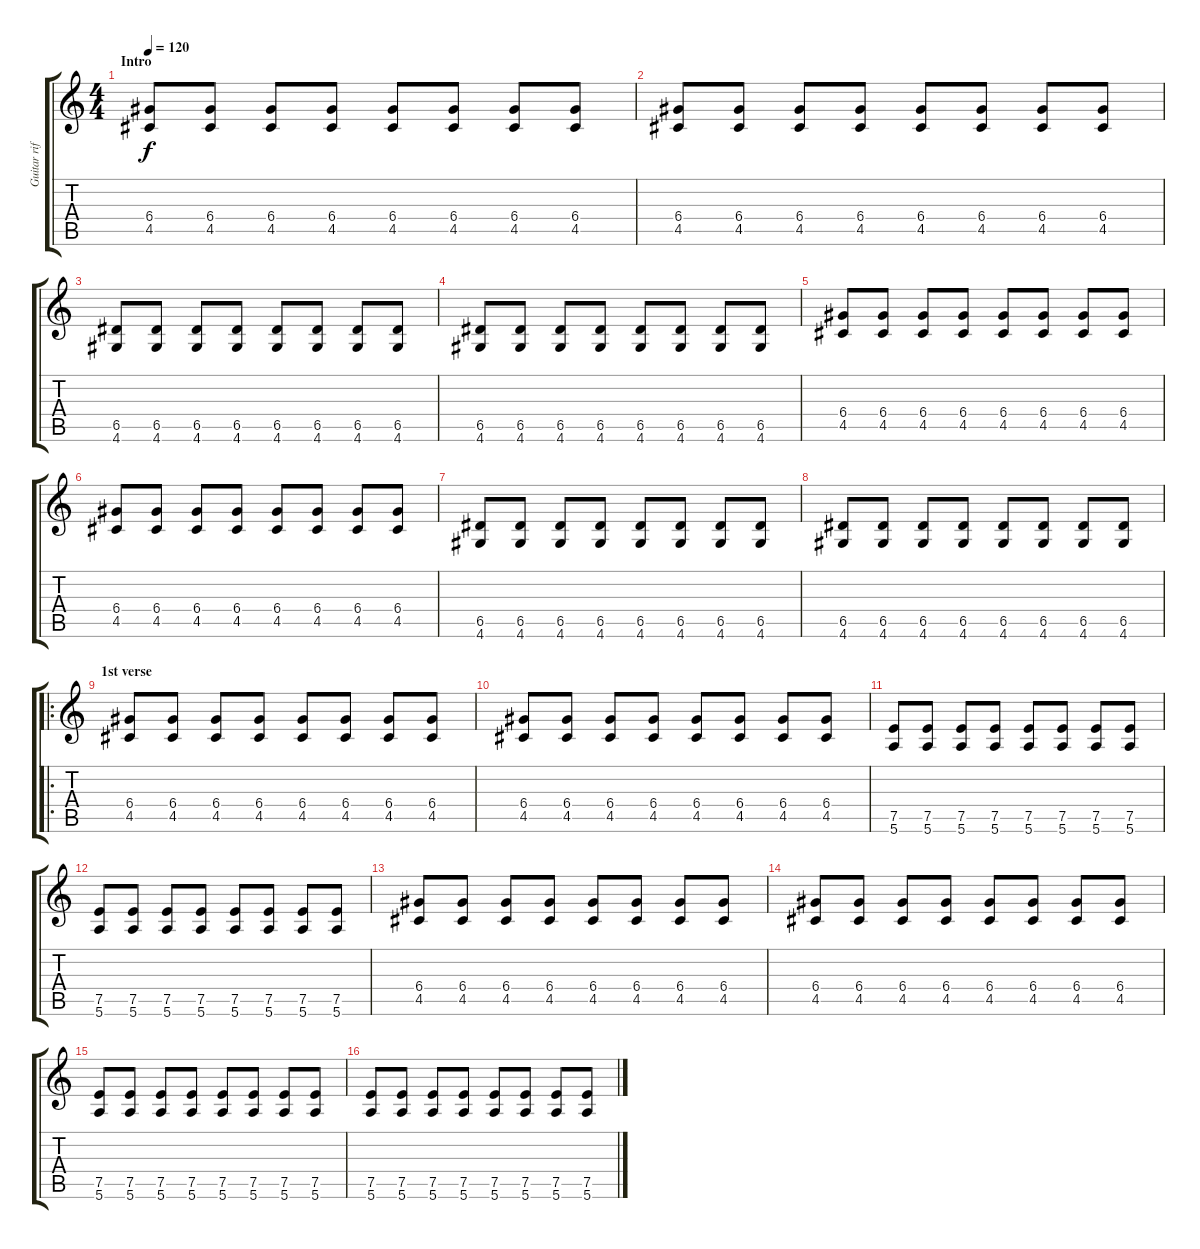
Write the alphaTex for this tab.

\track ("Guitar riff" "Guitar rif") {instrument electricguitarmuted}
\staff {score tabs}
\tuning (E4 B3 G3 D3 A2 E2) {hide}
\ts (4 4)
\section ("" "Intro")
\tempo 120
\clef g2
\ks c
(6.4 4.5).8{dy f instrument electricguitarmuted} (6.4 4.5).8 (6.4 4.5).8 (6.4 4.5).8 (6.4 4.5).8 (6.4 4.5).8 (6.4 4.5).8 (6.4 4.5).8 |
(6.4 4.5).8 (6.4 4.5).8 (6.4 4.5).8 (6.4 4.5).8 (6.4 4.5).8 (6.4 4.5).8 (6.4 4.5).8 (6.4 4.5).8 |
(6.5 4.6).8 (6.5 4.6).8 (6.5 4.6).8 (6.5 4.6).8 (6.5 4.6).8 (6.5 4.6).8 (6.5 4.6).8 (6.5 4.6).8 |
(6.5 4.6).8 (6.5 4.6).8 (6.5 4.6).8 (6.5 4.6).8 (6.5 4.6).8 (6.5 4.6).8 (6.5 4.6).8 (6.5 4.6).8 |
(6.4 4.5).8 (6.4 4.5).8 (6.4 4.5).8 (6.4 4.5).8 (6.4 4.5).8 (6.4 4.5).8 (6.4 4.5).8 (6.4 4.5).8 |
(6.4 4.5).8 (6.4 4.5).8 (6.4 4.5).8 (6.4 4.5).8 (6.4 4.5).8 (6.4 4.5).8 (6.4 4.5).8 (6.4 4.5).8 |
(6.5 4.6).8 (6.5 4.6).8 (6.5 4.6).8 (6.5 4.6).8 (6.5 4.6).8 (6.5 4.6).8 (6.5 4.6).8 (6.5 4.6).8 |
(6.5 4.6).8 (6.5 4.6).8 (6.5 4.6).8 (6.5 4.6).8 (6.5 4.6).8 (6.5 4.6).8 (6.5 4.6).8 (6.5 4.6).8 |
\ro
\section ("" "1st verse")
(6.4 4.5).8 (6.4 4.5).8 (6.4 4.5).8 (6.4 4.5).8 (6.4 4.5).8 (6.4 4.5).8 (6.4 4.5).8 (6.4 4.5).8 |
(6.4 4.5).8 (6.4 4.5).8 (6.4 4.5).8 (6.4 4.5).8 (6.4 4.5).8 (6.4 4.5).8 (6.4 4.5).8 (6.4 4.5).8 |
(7.5 5.6).8 (7.5 5.6).8 (7.5 5.6).8 (7.5 5.6).8 (7.5 5.6).8 (7.5 5.6).8 (7.5 5.6).8 (7.5 5.6).8 |
(7.5 5.6).8 (7.5 5.6).8 (7.5 5.6).8 (7.5 5.6).8 (7.5 5.6).8 (7.5 5.6).8 (7.5 5.6).8 (7.5 5.6).8 |
(6.4 4.5).8 (6.4 4.5).8 (6.4 4.5).8 (6.4 4.5).8 (6.4 4.5).8 (6.4 4.5).8 (6.4 4.5).8 (6.4 4.5).8 |
(6.4 4.5).8 (6.4 4.5).8 (6.4 4.5).8 (6.4 4.5).8 (6.4 4.5).8 (6.4 4.5).8 (6.4 4.5).8 (6.4 4.5).8 |
(7.5 5.6).8 (7.5 5.6).8 (7.5 5.6).8 (7.5 5.6).8 (7.5 5.6).8 (7.5 5.6).8 (7.5 5.6).8 (7.5 5.6).8 |
(7.5 5.6).8 (7.5 5.6).8 (7.5 5.6).8 (7.5 5.6).8 (7.5 5.6).8 (7.5 5.6).8 (7.5 5.6).8 (7.5 5.6).8
